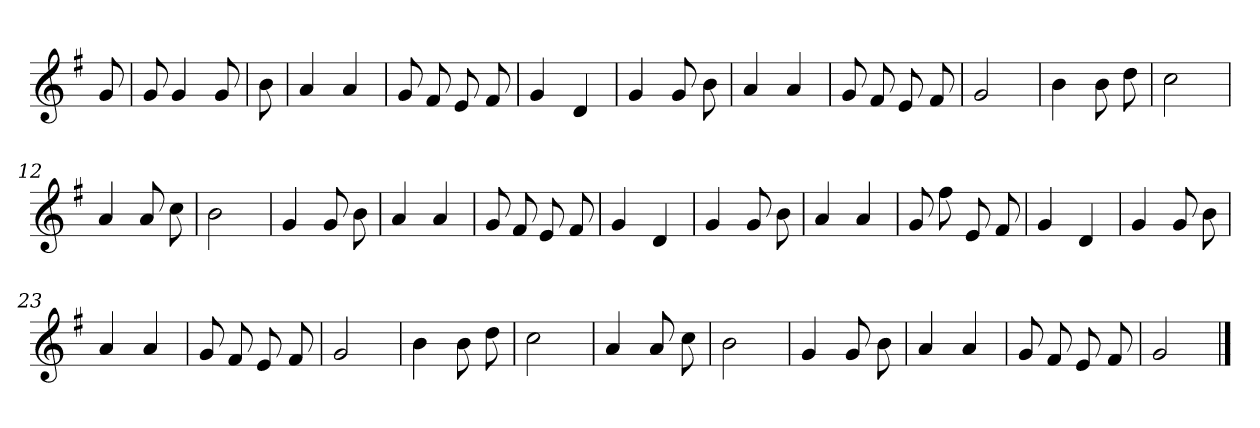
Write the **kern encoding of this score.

**kern
*part1
*staff1
*clefG2
*k[f#]
*G:
=
8g
=1
8g
4g
8g
=2y
8b
=3
4a
4a
=4
8g
8f#
8e
8f#
=5
4g
4d
=6
4g
8g
8b
=7
4a
4a
=8
8g
8f#
8e
8f#
=9
2g
=10
4b
8b
8dd
=11
2cc
=12
4a
8a
8cc
=13
2b
=14
4g
8g
8b
=15
4a
4a
=16
8g
8f#
8e
8f#
=17
4g
4d
=18
4g
8g
8b
=19
4a
4a
=20
8g
8ff#
8e
8f#
=21
4g
4d
=22
4g
8g
8b
=23
4a
4a
=24
8g
8f#
8e
8f#
=25
2g
=26
4b
8b
8dd
=27
2cc
=28
4a
8a
8cc
=29
2b
=30
4g
8g
8b
=31
4a
4a
=32
8g
8f#
8e
8f#
=33
2g
==
*-
